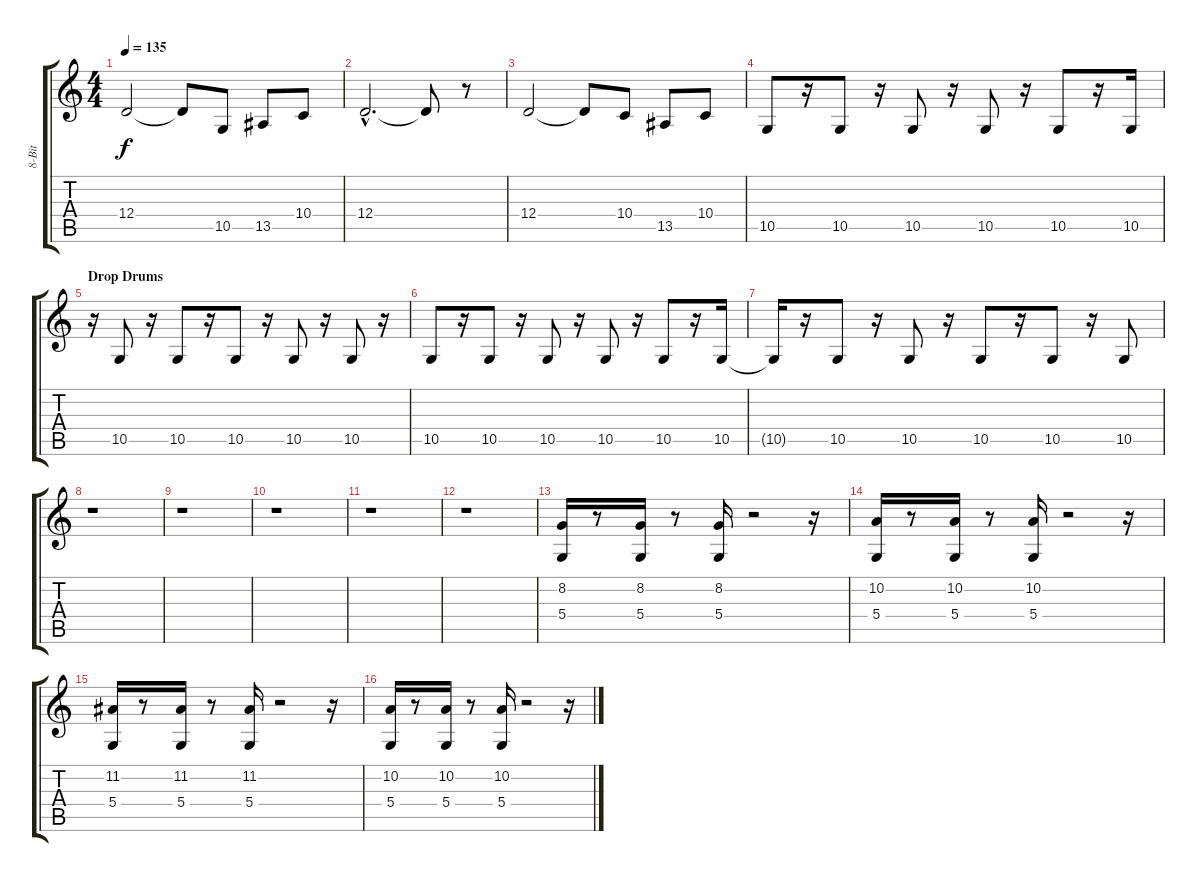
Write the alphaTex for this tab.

\track ("8-Bit" "8-Bit") {instrument lead1square}
\staff {score tabs}
\tuning (E4 B3 G3 D3 A2 E2) {hide}
\ts (4 4)
\tempo 135
\clef g2
\ks c
12.4.2{dy f} 12.4{t}.8 10.5.8 13.5.8 10.4.8 |
12.4{hac}.2{d} 12.4{t}.8 r.8 |
12.4.2 12.4{t}.8 10.4.8 13.5.8 10.4.8 |
10.5.8 r.16 10.5.8 r.16 10.5.8 r.16 10.5.8 r.16 10.5.8 r.16 10.5.16 |
\section ("" "Drop Drums")
r.16{volume 2} 10.5.8 r.16 10.5.8 r.16 10.5.8 r.16 10.5.8 r.16 10.5.8 r.16 |
10.5.8 r.16 10.5.8 r.16 10.5.8 r.16 10.5.8 r.16 10.5.8 r.16 10.5.16 |
10.5{t}.16 r.16 10.5.8 r.16 10.5.8 r.16 10.5.8 r.16 10.5.8 r.16 10.5.8 |
r.1 |
r.1{volume 13} |
r.1 |
r.1 |
r.1 |
(8.2 5.4).16 r.8 (8.2 5.4).16 r.8 (8.2 5.4).16 r.2 r.16 |
(10.2 5.4).16 r.8 (10.2 5.4).16 r.8 (10.2 5.4).16 r.2 r.16 |
(11.2 5.4).16 r.8 (11.2 5.4).16 r.8 (11.2 5.4).16 r.2 r.16 |
(10.2 5.4).16 r.8 (10.2 5.4).16 r.8 (10.2 5.4).16 r.2 r.16
